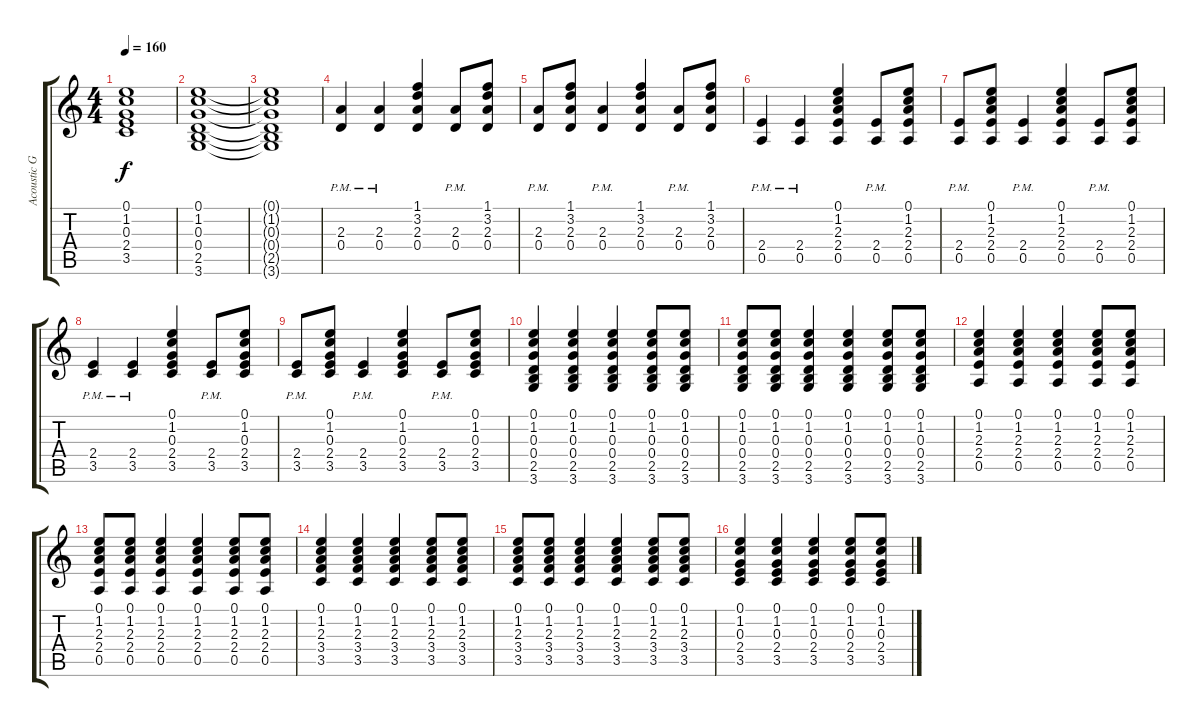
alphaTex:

\track ("Acoustic Guitar (Left)" "Acoustic G") {instrument acousticguitarsteel}
\staff {score tabs}
\tuning (E4 B3 G3 D3 A2 E2) {hide}
\ts (4 4)
\tempo 160
\clef g2
\ks c
(0.1{t} 1.2{t} 0.3{t} 2.4{t} 3.5{t}).1{dy f} |
(0.1 1.2 0.3 0.4 2.5 3.6).1 |
(0.1{t} 1.2{t} 0.3{t} 0.4{t} 2.5{t} 3.6{t}).1 |
(2.3{pm} 0.4{pm}).4 (2.3{pm} 0.4{pm}).4 (1.1 3.2 2.3 0.4).4 (2.3{pm} 0.4{pm}).8 (1.1 3.2 2.3 0.4).8 |
(2.3{pm} 0.4{pm}).8 (1.1 3.2 2.3 0.4).8 (2.3{pm} 0.4{pm}).4 (1.1 3.2 2.3 0.4).4 (2.3{pm} 0.4{pm}).8 (1.1 3.2 2.3 0.4).8 |
(2.4{pm} 0.5{pm}).4 (2.4{pm} 0.5{pm}).4 (0.1 1.2 2.3 2.4 0.5).4 (2.4{pm} 0.5{pm}).8 (0.1 1.2 2.3 2.4 0.5).8 |
(2.4{pm} 0.5{pm}).8 (0.1 1.2 2.3 2.4 0.5).8 (2.4{pm} 0.5{pm}).4 (0.1 1.2 2.3 2.4 0.5).4 (2.4{pm} 0.5{pm}).8 (0.1 1.2 2.3 2.4 0.5).8 |
(2.4{pm} 3.5{pm}).4 (2.4{pm} 3.5{pm}).4 (0.1 1.2 0.3 2.4 3.5).4 (2.4{pm} 3.5{pm}).8 (0.1 1.2 0.3 2.4 3.5).8 |
(2.4{pm} 3.5{pm}).8 (0.1 1.2 0.3 2.4 3.5).8 (2.4{pm} 3.5{pm}).4 (0.1 1.2 0.3 2.4 3.5).4 (2.4{pm} 3.5{pm}).8 (0.1 1.2 0.3 2.4 3.5).8 |
(0.1 1.2 0.3 0.4 2.5 3.6).4 (0.1 1.2 0.3 0.4 2.5 3.6).4 (0.1 1.2 0.3 0.4 2.5 3.6).4 (0.1 1.2 0.3 0.4 2.5 3.6).8 (0.1 1.2 0.3 0.4 2.5 3.6).8 |
(0.1 1.2 0.3 0.4 2.5 3.6).8 (0.1 1.2 0.3 0.4 2.5 3.6).8 (0.1 1.2 0.3 0.4 2.5 3.6).4 (0.1 1.2 0.3 0.4 2.5 3.6).4 (0.1 1.2 0.3 0.4 2.5 3.6).8 (0.1 1.2 0.3 0.4 2.5 3.6).8 |
(0.1 1.2 2.3 2.4 0.5).4 (0.1 1.2 2.3 2.4 0.5).4 (0.1 1.2 2.3 2.4 0.5).4 (0.1 1.2 2.3 2.4 0.5).8 (0.1 1.2 2.3 2.4 0.5).8 |
(0.1 1.2 2.3 2.4 0.5).8 (0.1 1.2 2.3 2.4 0.5).8 (0.1 1.2 2.3 2.4 0.5).4 (0.1 1.2 2.3 2.4 0.5).4 (0.1 1.2 2.3 2.4 0.5).8 (0.1 1.2 2.3 2.4 0.5).8 |
(0.1 1.2 2.3 3.4 3.5).4 (0.1 1.2 2.3 3.4 3.5).4 (0.1 1.2 2.3 3.4 3.5).4 (0.1 1.2 2.3 3.4 3.5).8 (0.1 1.2 2.3 3.4 3.5).8 |
(0.1 1.2 2.3 3.4 3.5).8 (0.1 1.2 2.3 3.4 3.5).8 (0.1 1.2 2.3 3.4 3.5).4 (0.1 1.2 2.3 3.4 3.5).4 (0.1 1.2 2.3 3.4 3.5).8 (0.1 1.2 2.3 3.4 3.5).8 |
(0.1 1.2 0.3 2.4 3.5).4 (0.1 1.2 0.3 2.4 3.5).4 (0.1 1.2 0.3 2.4 3.5).4 (0.1 1.2 0.3 2.4 3.5).8 (0.1 1.2 0.3 2.4 3.5).8
